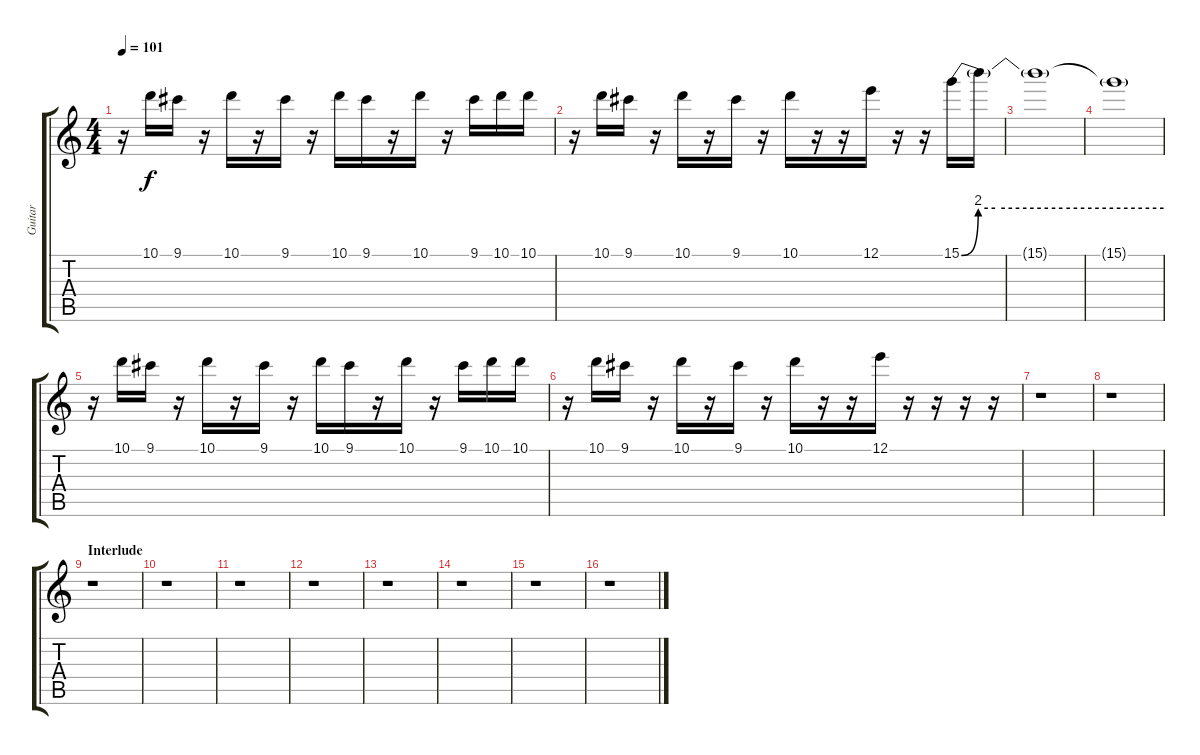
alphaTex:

\track ("Guitar " "Guitar ") {instrument overdrivenguitar}
\staff {score tabs}
\tuning (E4 B3 G3 D3 A2 E2) {hide}
\ts (4 4)
\tempo 101
\clef g2
\ks c
r.16{dy mp} 10.1.16{dy f} 9.1.16 r.16 10.1.16 r.16 9.1.16 r.16 10.1.16 9.1.16 r.16 10.1.16 r.16 9.1.16 10.1.16 10.1.16 |
r.16 10.1.16 9.1.16 r.16 10.1.16 r.16 9.1.16 r.16 10.1.16 r.16 r.16 12.1.16 r.16 r.16 15.1{be (custom 0 0 5 8 10 8 30 8 60 8)}.16 15.1{t}.16 |
15.1{t}.1 |
15.1{t}.1 |
r.16 10.1.16 9.1.16 r.16 10.1.16 r.16 9.1.16 r.16 10.1.16 9.1.16 r.16 10.1.16 r.16 9.1.16 10.1.16 10.1.16 |
r.16 10.1.16 9.1.16 r.16 10.1.16 r.16 9.1.16 r.16 10.1.16 r.16 r.16 12.1.16 r.16 r.16 r.16 r.16 |
r.1 |
r.1 |
\section ("" "Interlude")
r.1 |
r.1 |
r.1 |
r.1 |
r.1 |
r.1 |
r.1 |
r.1
